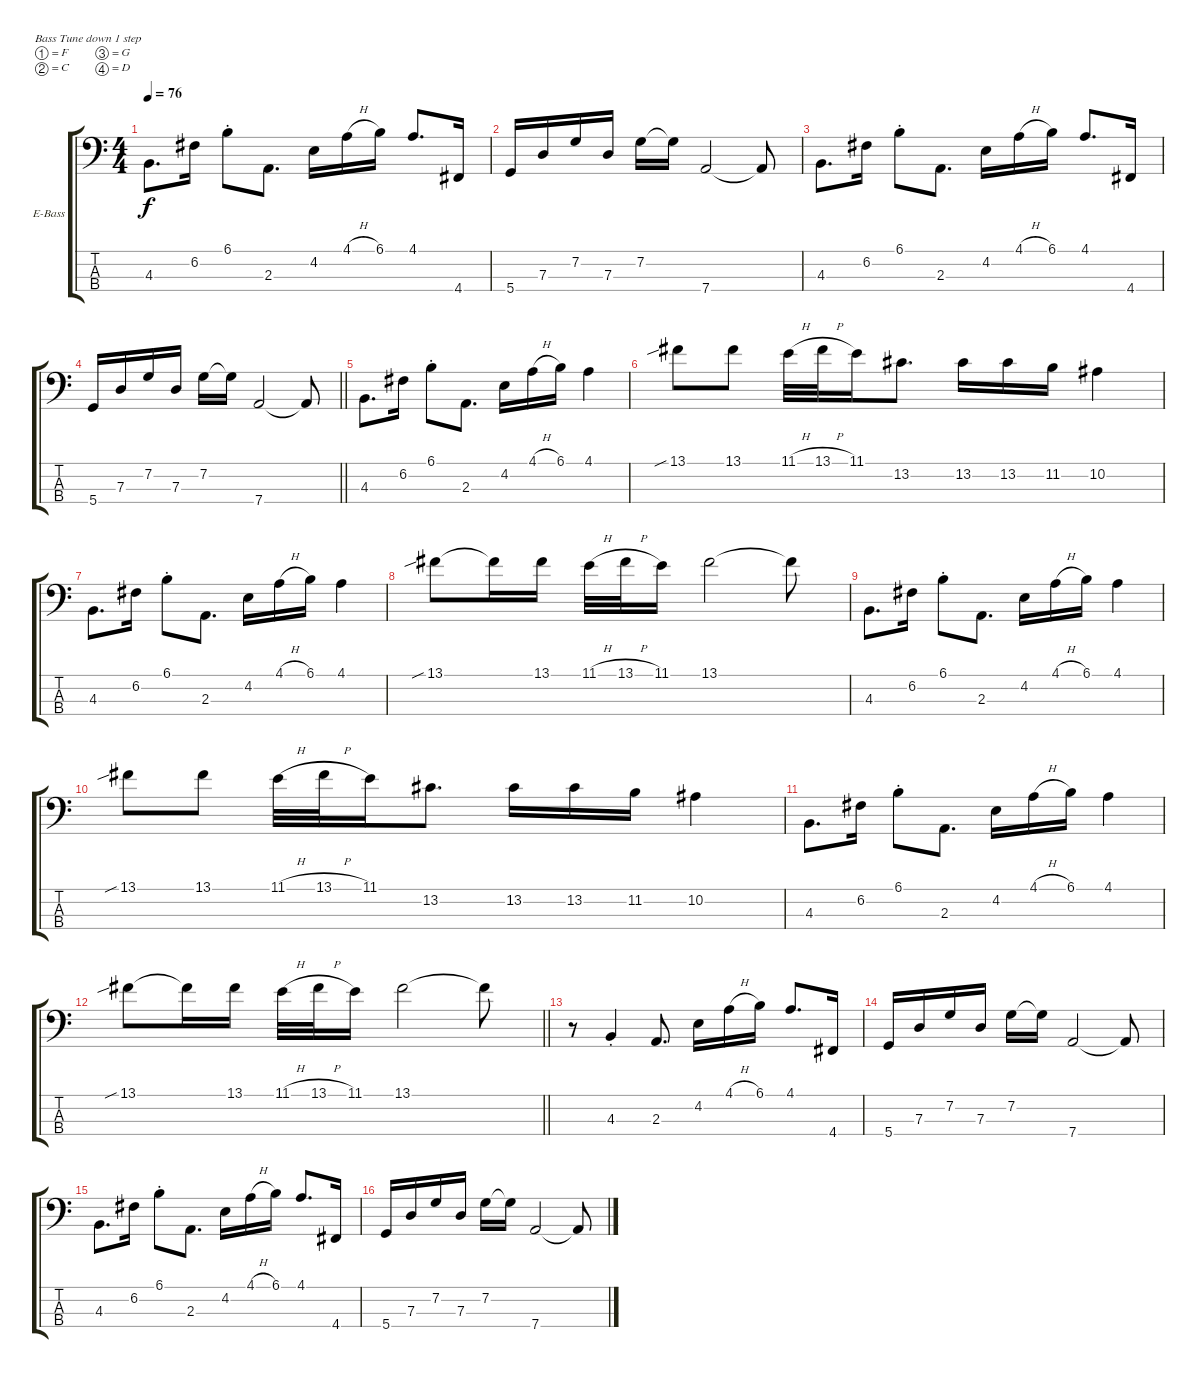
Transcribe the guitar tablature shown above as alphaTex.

\bracketExtendMode groupsimilarinstruments
\firstSystemTrackNameOrientation horizontal
\otherSystemsTrackNameOrientation horizontal
\track ("Bass" "E-Bass") {instrument electricbasspick}
\staff {score tabs}
\tuning (F2 C2 G1 D1)
\ts (4 4)
\tempo 76
\clef f4
\ks c
4.3.8{d dy f} 6.2.16 6.1{st}.8 2.3.8{d} 4.2.16 4.1{h}.16 6.1.16 4.1.8{d} 4.4.16 |
5.4.16 7.3.16 7.2.16 7.3.16 7.2.16 7.2{t}.16 7.4.2 7.4{t}.8 |
4.3.8{d} 6.2.16 6.1{st}.8 2.3.8{d} 4.2.16 4.1{h}.16 6.1.16 4.1.8{d} 4.4.16 |
\barLineRight lightlight
5.4.16 7.3.16 7.2.16 7.3.16 7.2.16 7.2{t}.16 7.4.2 7.4{t}.8 |
4.3.8{d} 6.2.16 6.1{st}.8 2.3.8{d} 4.2.16 4.1{h}.16 6.1.16 4.1.4 |
13.1{sib}.8 13.1.8 11.1{h}.32 13.1{h}.32 11.1.16 13.2.8{d} 13.2.16 13.2.16 11.2.16 10.2.4 |
4.3.8{d} 6.2.16 6.1{st}.8 2.3.8{d} 4.2.16 4.1{h}.16 6.1.16 4.1.4 |
13.1{sib}.8 13.1{t}.16 13.1.16 11.1{h}.32 13.1{h}.32 11.1.16 13.1.2 13.1{t}.8 |
4.3.8{d} 6.2.16 6.1{st}.8 2.3.8{d} 4.2.16 4.1{h}.16 6.1.16 4.1.4 |
13.1{sib}.8 13.1.8 11.1{h}.32 13.1{h}.32 11.1.16 13.2.8{d} 13.2.16 13.2.16 11.2.16 10.2.4 |
4.3.8{d} 6.2.16 6.1{st}.8 2.3.8{d} 4.2.16 4.1{h}.16 6.1.16 4.1.4 |
\barLineRight lightlight
13.1{sib}.8 13.1{t}.16 13.1.16 11.1{h}.32 13.1{h}.32 11.1.16 13.1.2 13.1{t}.8 |
r.8 4.3{st}.4 2.3.8{d} 4.2.16 4.1{h}.16 6.1.16 4.1.8{d} 4.4.16 |
5.4.16 7.3.16 7.2.16 7.3.16 7.2.16 7.2{t}.16 7.4.2 7.4{t}.8 |
4.3.8{d} 6.2.16 6.1{st}.8 2.3.8{d} 4.2.16 4.1{h}.16 6.1.16 4.1.8{d} 4.4.16 |
5.4.16 7.3.16 7.2.16 7.3.16 7.2.16 7.2{t}.16 7.4.2 7.4{t}.8
